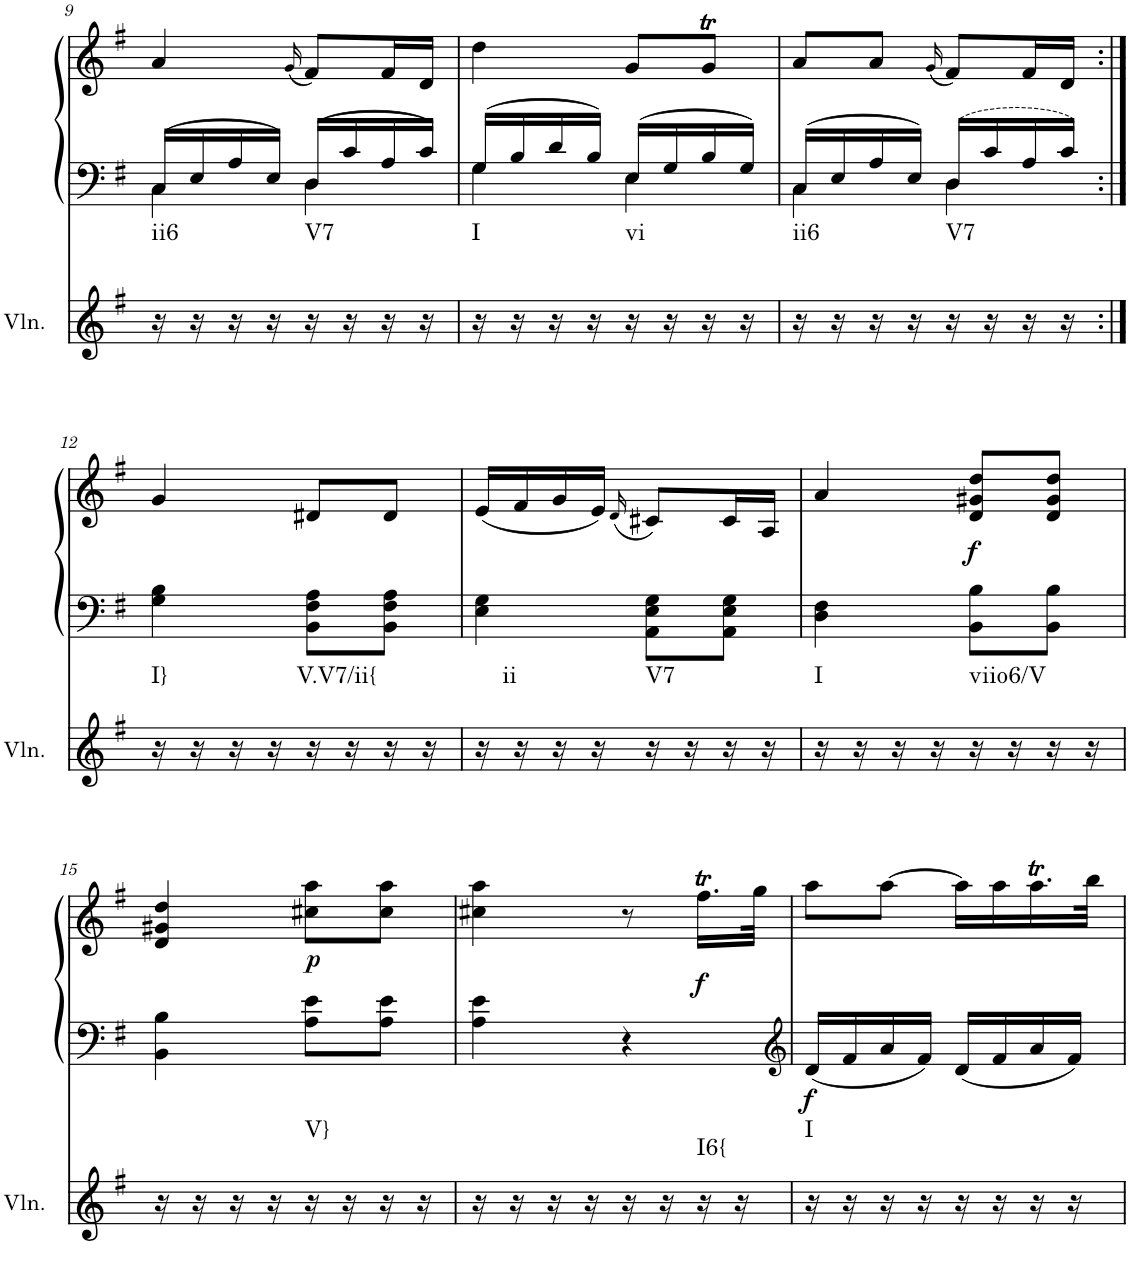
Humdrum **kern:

**kern	**harte	**kern	**kern	**dynam
*part2	*part2	*part1	*part1	*part1
*staff3	*	*staff2	*staff1	*staff1/2
*I"Violin	*	*I"Klavier linke Hand	*	*
*I'Vln.	*	*	*	*
!!LO:PB:g=z
*clefG2	*	*clefF4	*clefG2	*
*k[f#]	*	*k[f#]	*k[f#]	*
*M2/4	*	*M2/4	*M2/4	*
=9	=9	=9	=9	=9
*	*	*^	*	*
!	!LO:H:kt=ii6	!	!	!	!
16r	N	16C/LL	4C\	4a/	.
16r	.	16E/	.	.	.
16r	.	16A/	.	.	.
16r	.	16E/JJ	.	.	.
.	.	.	.	(16qg/	.
!	!LO:H:kt=V7	!	!	!	!
16r	N	16D/LL	4D\	8f#/L)	.
16r	.	16c/	.	.	.
16r	.	16A/	.	16f#/L	.
16r	.	16c/JJ	.	16d/JJ	.
=10	=10	=10	=10	=10	=10
!	!LO:H:kt=I	!	!	!	!
16r	N	16G/LL	4G\	4dd\	.
16r	.	16B/	.	.	.
16r	.	16d/	.	.	.
16r	.	16B/JJ	.	.	.
!	!LO:H:kt=vi	!	!	!	!
16r	N	16E/LL	4E\	8g/L	.
16r	.	16G/	.	.	.
16r	.	16B/	.	8gT/J	.
16r	.	16G/JJ	.	.	.
=11	=11	=11	=11	=11	=11
!	!LO:H:kt=ii6	!	!	!	!
16r	N	16C/LL	4C\	8a/L	.
16r	.	16E/	.	.	.
16r	.	16A/	.	8a/J	.
16r	.	16E/JJ	.	.	.
.	.	.	.	(16qg/	.
!	!LO:H:kt=V7	!	!	!	!
16r	N	16D/LL	4D\	8f#/L)	.
16r	.	16c/	.	.	.
16r	.	16A/	.	16f#/L	.
16r	.	16c/JJ	.	16d/JJ	.
*	*	*v	*v	*	*
!!LO:LB:g=z
=12:|!	=12:|!	=12:|!	=12:|!	=12:|!
!	!LO:H:kt=I}	!	!	!
16r	N	4G\ 4B\	4g/	.
16r	.	.	.	.
16r	.	.	.	.
16r	.	.	.	.
!	!LO:H:kt=V.V7/ii{	!	!	!
16r	N	8BB\ 8F#\ 8A\L	8d#X/L	.
16r	.	.	.	.
16r	.	8BB\ 8F#\ 8A\J	8d#/J	.
16r	.	.	.	.
=13	=13	=13	=13	=13
!	!LO:H:kt=ii	!	!	!
16r	N	4E\ 4G\	(16e/LL	.
16r	.	.	16f#/	.
16r	.	.	16g/	.
16r	.	.	16e/JJ)	.
.	.	.	(16qd/	.
!	!LO:H:kt=V7	!	!	!
16r	N	8AA\ 8E\ 8G\L	8c#X/L)	.
16r	.	.	.	.
16r	.	8AA\ 8E\ 8G\J	16c#/L	.
16r	.	.	16A/JJ	.
=14	=14	=14	=14	=14
!	!LO:H:kt=I	!	!	!
16r	N	4D\ 4F#\	4a/	.
16r	.	.	.	.
16r	.	.	.	.
16r	.	.	.	.
!	!LO:H:kt=viio6/V	!	!	!LO:DY:b
16r	N	8BB\ 8B\L	8d/ 8g#X/ 8dd/L	f
16r	.	.	.	.
16r	.	8BB\ 8B\J	8d/ 8g#/ 8dd/J	.
16r	.	.	.	.
!!LO:LB:g=z
=15	=15	=15	=15	=15
16r	.	4BB\ 4B\	4d/ 4g#X/ 4dd/	.
16r	.	.	.	.
16r	.	.	.	.
16r	.	.	.	.
!	!LO:H:kt=V}	!	!	!LO:DY:b
16r	N	8A\ 8e\L	8cc#X\ 8aa\L	p
16r	.	.	.	.
16r	.	8A\ 8e\J	8cc#\ 8aa\J	.
16r	.	.	.	.
=16	=16	=16	=16	=16
16r	.	4A\ 4e\	4cc#X\ 4aa\	.
16r	.	.	.	.
16r	.	.	.	.
16r	.	.	.	.
16r	.	4r	8r	.
16r	.	.	.	.
!	!LO:H:kt=I6{	!	!	!LO:DY:b
16r	N	.	16.ff#t\LL	f
16r	.	.	.	.
.	.	.	32gg\JJk	.
=17	=17	=17	=17	=17
*	*	*clefG2	*	*
!	!LO:H:kt=I	!	!	!LO:DY:b=2
16r	N	16d/LL	8aa\L	f
16r	.	16f#/	.	.
16r	.	16a/	[8aa\J	.
16r	.	16f#/JJ	.	.
16r	.	16d/LL	16aa\LL]	.
16r	.	16f#/	16aa\	.
16r	.	16a/	16.aaT\	.
16r	.	16f#/JJ	.	.
.	.	.	32bb\JJk	.
=	=	=	=	=
*-	*-	*-	*-	*-
